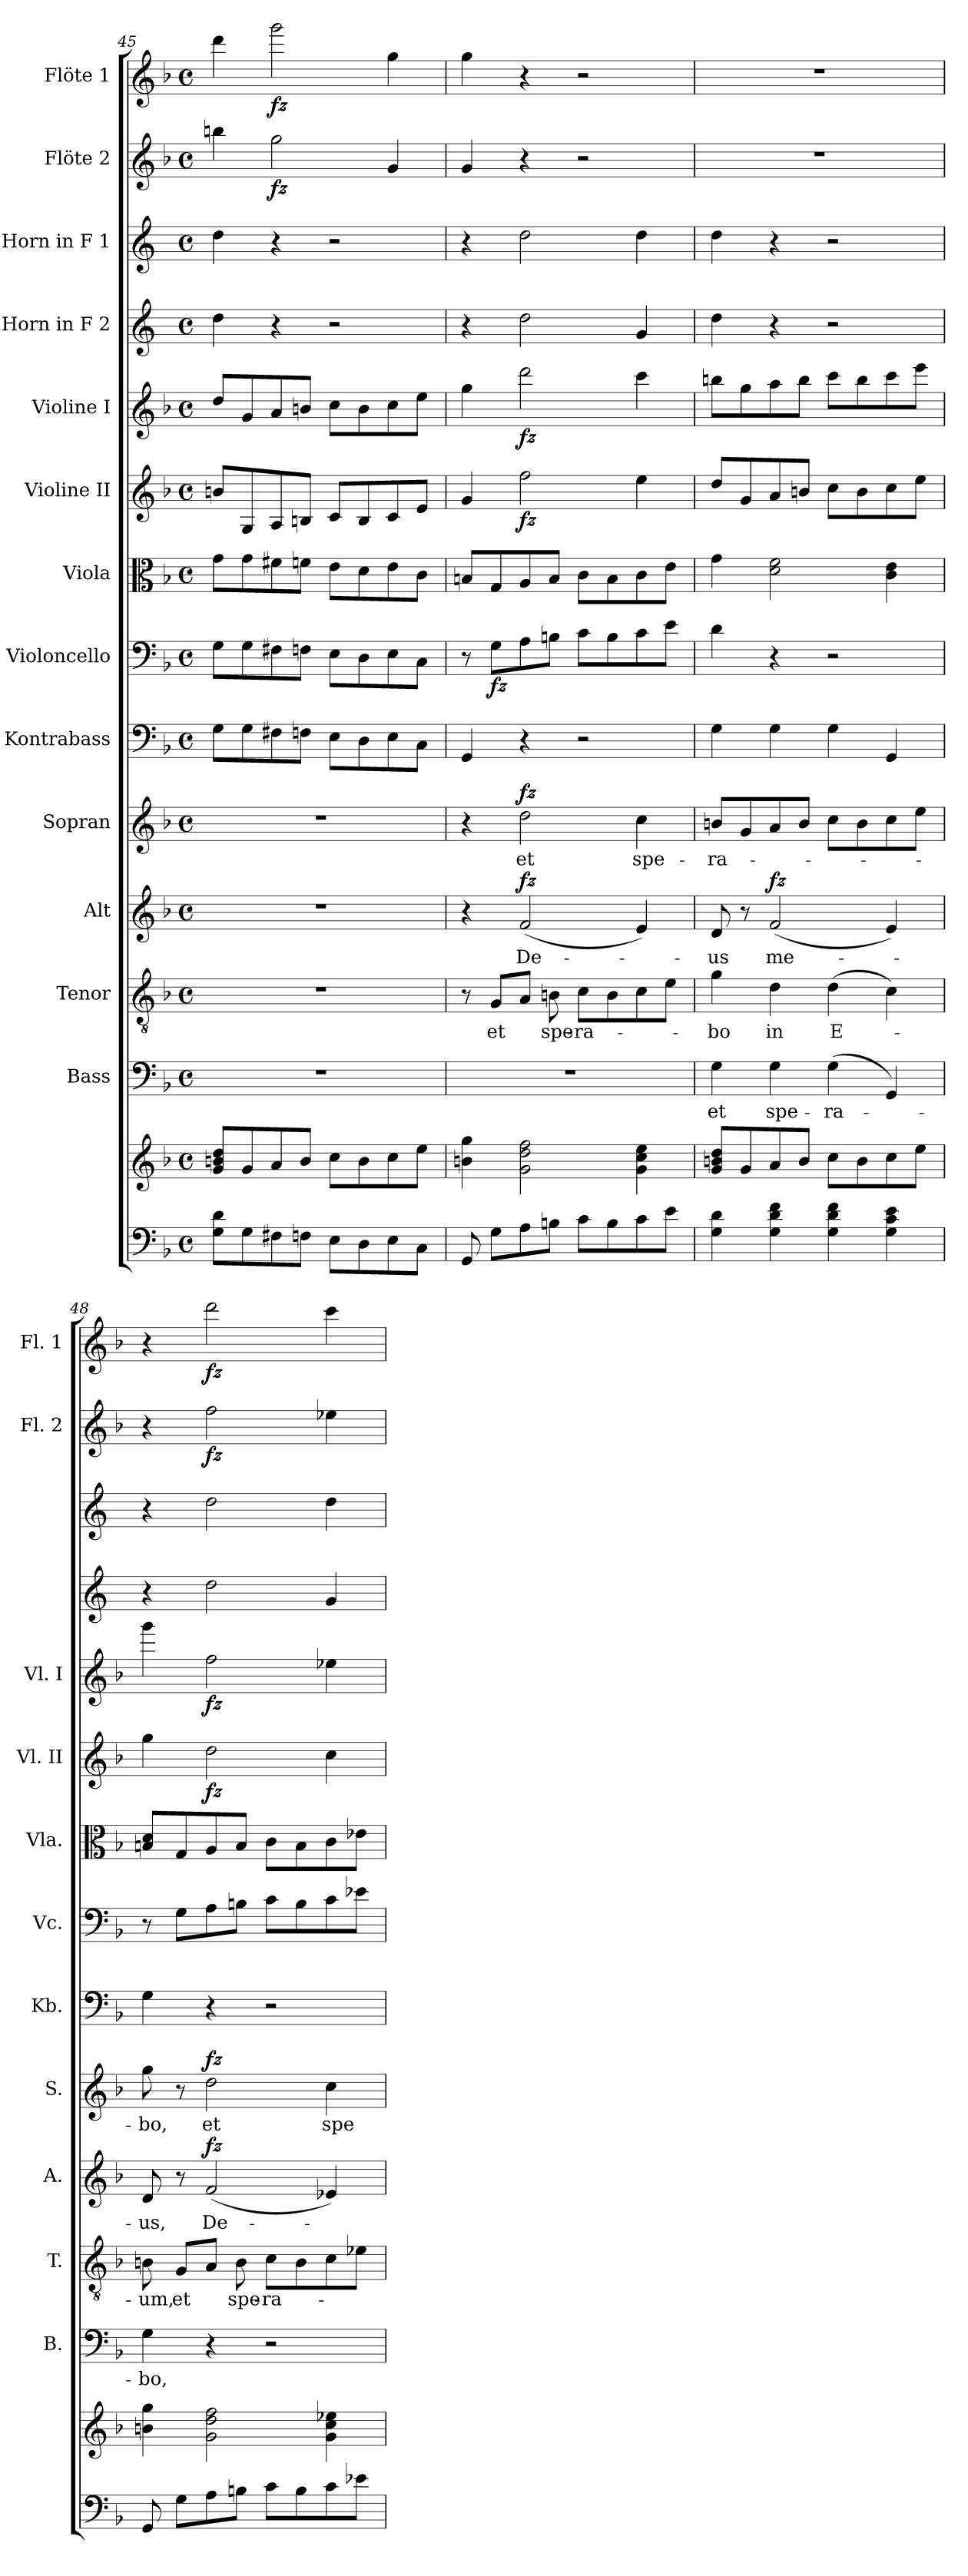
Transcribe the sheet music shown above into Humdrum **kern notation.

**kern	**kern	**kern	**text	**kern	**text	**kern	**text	**dynam	**kern	**text	**dynam	**kern	**kern	**dynam	**kern	**kern	**dynam	**kern	**dynam	**kern	**kern	**kern	**dynam	**kern	**dynam
*part14	*part14	*part13	*part13	*part12	*part12	*part11	*part11	*part11	*part10	*part10	*part10	*part9	*part8	*part8	*part7	*part6	*part6	*part5	*part5	*part4	*part3	*part2	*part2	*part1	*part1
*staff15	*staff14	*staff13	*staff13	*staff12	*staff12	*staff11	*staff11	*staff11	*staff10	*staff10	*staff10	*staff9	*staff8	*staff8	*staff7	*staff6	*staff6	*staff5	*staff5	*staff4	*staff3	*staff2	*staff2	*staff1	*staff1
*	*	*I"Bass	*	*I"Tenor	*	*I"Alt	*	*	*I"Sopran	*	*	*I"Kontrabass	*I"Violoncello	*	*I"Viola	*I"Violine II	*	*I"Violine I	*	*I"Horn in F 2	*I"Horn in F 1	*I"Flöte 2	*	*I"Flöte 1	*
*	*	*I'B.	*	*I'T.	*	*I'A.	*	*	*I'S.	*	*	*I'Kb.	*I'Vc.	*	*I'Vla.	*I'Vl. II	*	*I'Vl. I	*	*	*	*I'Fl. 2	*	*I'Fl. 1	*
*clefF4	*clefG2	*clefF4	*	*clefGv2	*	*clefG2	*	*	*clefG2	*	*	*clefF4	*clefF4	*	*clefC3	*clefG2	*	*clefG2	*	*clefG2	*clefG2	*clefG2	*	*clefG2	*
*	*	*	*	*	*	*	*	*	*	*	*	*ITrd7c12	*	*	*	*	*	*	*	*ITrd4c7	*ITrd4c7	*	*	*	*
*k[b-]	*k[b-]	*k[b-]	*	*k[b-]	*	*k[b-]	*	*	*k[b-]	*	*	*k[b-]	*k[b-]	*	*k[b-]	*k[b-]	*	*k[b-]	*	*k[b-]	*k[b-]	*k[b-]	*	*k[b-]	*
*F:	*F:	*F:	*	*F:	*	*F:	*	*	*F:	*	*	*F:	*F:	*	*F:	*F:	*	*F:	*	*F:	*F:	*F:	*	*F:	*
*M4/4	*M4/4	*M4/4	*	*M4/4	*	*M4/4	*	*	*M4/4	*	*	*M4/4	*M4/4	*	*M4/4	*M4/4	*	*M4/4	*	*M4/4	*M4/4	*M4/4	*	*M4/4	*
*met(c)	*met(c)	*met(c)	*	*met(c)	*	*met(c)	*	*	*met(c)	*	*	*met(c)	*met(c)	*	*met(c)	*met(c)	*	*met(c)	*	*met(c)	*met(c)	*met(c)	*	*met(c)	*
=45	=45	=45	=45	=45	=45	=45	=45	=45	=45	=45	=45	=45	=45	=45	=45	=45	=45	=45	=45	=45	=45	=45	=45	=45	=45
8G\ 8d\L	8g/ 8bn/ 8dd/L	1r	.	1r	.	1r	.	.	1r	.	.	8GG\L	8G\L	.	8g\L	8bn/L	.	8dd/L	.	4g\	4g\	4bbn\	.	4ddd\	.
8G\	8g/	.	.	.	.	.	.	.	.	.	.	8GG\	8G\	.	8g\	8G/	.	8g/	.	.	.	.	.	.	.
!	!	!	!	!	!	!	!	!	!	!	!	!	!	!	!	!	!	!	!	!	!	!	!LO:DY:b	!	!LO:DY:b
8F#X\	8a/	.	.	.	.	.	.	.	.	.	.	8FF#X\	8F#X\	.	8f#X\	8A/	.	8a/	.	4r	4r	2gg\	fz	2ggg\	fz
8Fn\J	8b/J	.	.	.	.	.	.	.	.	.	.	8FFn\J	8Fn\J	.	8fn\J	8Bn/J	.	8bn/J	.	.	.	.	.	.	.
8E\L	8cc\L	.	.	.	.	.	.	.	.	.	.	8EE\L	8E\L	.	8e\L	8c/L	.	8cc\L	.	2r	2r	.	.	.	.
8D\	8b\	.	.	.	.	.	.	.	.	.	.	8DD\	8D\	.	8d\	8B/	.	8b\	.	.	.	.	.	.	.
8E\	8cc\	.	.	.	.	.	.	.	.	.	.	8EE\	8E\	.	8e\	8c/	.	8cc\	.	.	.	4g/	.	4gg\	.
8C\J	8ee\J	.	.	.	.	.	.	.	.	.	.	8CC\J	8C\J	.	8c\J	8e/J	.	8ee\J	.	.	.	.	.	.	.
=46	=46	=46	=46	=46	=46	=46	=46	=46	=46	=46	=46	=46	=46	=46	=46	=46	=46	=46	=46	=46	=46	=46	=46	=46	=46
8GG/	4bn\ 4gg\	1r	.	8r	.	4r	.	.	4r	.	.	4GGG/	8r	.	8Bn/L	4g/	.	4gg\	.	4r	4r	4g/	.	4gg\	.
!	!	!	!	!	!LO:LY:b	!	!	!	!	!	!	!	!	!LO:DY:b	!	!	!	!	!	!	!	!	!	!	!
8G\L	.	.	.	8G/L	et	.	.	.	.	.	.	.	8G\L	fz	8G/	.	.	.	.	.	.	.	.	.	.
!	!	!	!	!	!	!	!LO:LY:b	!LO:DY:a	!	!LO:LY:b	!LO:DY:a	!	!	!	!	!	!LO:DY:b	!	!LO:DY:b	!	!	!	!	!	!
8A\	2g\ 2dd\ 2ff\	.	.	8A/J	.	(<2f/	De-	fz	2dd\	et	fz	4r	8A\	.	8A/	2ff\	fz	2ddd\	fz	2g\	2g\	4r	.	4r	.
!	!	!	!	!	!LO:LY:b	!	!	!	!	!	!	!	!	!	!	!	!	!	!	!	!	!	!	!	!
8Bn\J	.	.	.	8Bn\	spe-	.	.	.	.	.	.	.	8Bn\J	.	8B/J	.	.	.	.	.	.	.	.	.	.
!	!	!	!	!	!LO:LY:b	!	!	!	!	!	!	!	!	!	!	!	!	!	!	!	!	!	!	!	!
8c\L	.	.	.	8c\L	-ra-	.	.	.	.	.	.	2r	8c\L	.	8c\L	.	.	.	.	.	.	2r	.	2r	.
8B\	.	.	.	8B\	.	.	.	.	.	.	.	.	8B\	.	8B\	.	.	.	.	.	.	.	.	.	.
!	!	!	!	!	!	!	!	!	!	!LO:LY:b	!	!	!	!	!	!	!	!	!	!	!	!	!	!	!
8c\	4g\ 4cc\ 4ee\	.	.	8c\	.	4e/)	.	.	4cc\	spe-	.	.	8c\	.	8c\	4ee\	.	4ccc\	.	4c/	4g\	.	.	.	.
8e\J	.	.	.	8e\J	.	.	.	.	.	.	.	.	8e\J	.	8e\J	.	.	.	.	.	.	.	.	.	.
=47	=47	=47	=47	=47	=47	=47	=47	=47	=47	=47	=47	=47	=47	=47	=47	=47	=47	=47	=47	=47	=47	=47	=47	=47	=47
!	!	!	!LO:LY:b	!	!LO:LY:b	!	!LO:LY:b	!	!	!LO:LY:b	!	!	!	!	!	!	!	!	!	!	!	!	!	!	!
4G\ 4d\	8g/ 8bn/ 8dd/L	4G\	et	4g\	-bo	8d/	-us	.	8bn/L	-ra-	.	4GG\	4d\	.	4g\	8dd/L	.	8bbn\L	.	4g\	4g\	1r	.	1r	.
.	8g/	.	.	.	.	8r	.	.	8g/	.	.	.	.	.	.	8g/	.	8gg\	.	.	.	.	.	.	.
!	!	!	!LO:LY:b	!	!LO:LY:b	!	!LO:LY:b	!LO:DY:a	!	!	!	!	!	!	!	!	!	!	!	!	!	!	!	!	!
4G\ 4d\ 4f\	8a/	4G\	spe-	4d\	in	(<2f/	me-	fz	8a/	.	.	4GG\	4r	.	2d\ 2f\	8a/	.	8aa\	.	4r	4r	.	.	.	.
.	8b/J	.	.	.	.	.	.	.	8b/J	.	.	.	.	.	.	8bn/J	.	8bb\J	.	.	.	.	.	.	.
!	!	!	!LO:LY:b	!	!LO:LY:b	!	!	!	!	!	!	!	!	!	!	!	!	!	!	!	!	!	!	!	!
4G\ 4d\ 4f\	8cc\L	(>4G\	-ra-	(>4d\	E-	.	.	.	8cc\L	.	.	4GG\	2r	.	.	8cc\L	.	8ccc\L	.	2r	2r	.	.	.	.
.	8b\	.	.	.	.	.	.	.	8b\	.	.	.	.	.	.	8b\	.	8bb\	.	.	.	.	.	.	.
4G\ 4c\ 4e\	8cc\	4GG/)	.	4c\)	.	4e/)	.	.	8cc\	.	.	4GGG/	.	.	4c\ 4e\	8cc\	.	8ccc\	.	.	.	.	.	.	.
.	8ee\J	.	.	.	.	.	.	.	8ee\J	.	.	.	.	.	.	8ee\J	.	8eee\J	.	.	.	.	.	.	.
=48	=48	=48	=48	=48	=48	=48	=48	=48	=48	=48	=48	=48	=48	=48	=48	=48	=48	=48	=48	=48	=48	=48	=48	=48	=48
!	!	!	!LO:LY:b	!	!LO:LY:b	!	!LO:LY:b	!	!	!LO:LY:b	!	!	!	!	!	!	!	!	!	!	!	!	!	!	!
8GG/	4bn\ 4gg\	4G\	-bo,	8Bn\	-um,	8d/	-us,	.	8gg\	-bo,	.	4GG\	8r	.	8Bn/ 8d/L	4gg\	.	4ggg\	.	4r	4r	4r	.	4r	.
!	!	!	!	!	!LO:LY:b	!	!	!	!	!	!	!	!	!	!	!	!	!	!	!	!	!	!	!	!
8G\L	.	.	.	8G/L	et	8r	.	.	8r	.	.	.	8G\L	.	8G/	.	.	.	.	.	.	.	.	.	.
!	!	!	!	!	!	!	!LO:LY:b	!LO:DY:a	!	!LO:LY:b	!LO:DY:a	!	!	!	!	!	!LO:DY:b	!	!LO:DY:b	!	!	!	!LO:DY:b	!	!LO:DY:b
8A\	2g\ 2dd\ 2ff\	4r	.	8A/J	.	(<2f/	De-	fz	2dd\	et	fz	4r	8A\	.	8A/	2dd\	fz	2ff\	fz	2g\	2g\	2ff\	fz	2ddd\	fz
!	!	!	!	!	!LO:LY:b	!	!	!	!	!	!	!	!	!	!	!	!	!	!	!	!	!	!	!	!
8Bn\J	.	.	.	8B\	spe-	.	.	.	.	.	.	.	8Bn\J	.	8B/J	.	.	.	.	.	.	.	.	.	.
!	!	!	!	!	!LO:LY:b	!	!	!	!	!	!	!	!	!	!	!	!	!	!	!	!	!	!	!	!
8c\L	.	2r	.	8c\L	-ra-	.	.	.	.	.	.	2r	8c\L	.	8c\L	.	.	.	.	.	.	.	.	.	.
8B\	.	.	.	8B\	.	.	.	.	.	.	.	.	8B\	.	8B\	.	.	.	.	.	.	.	.	.	.
!	!	!	!	!	!	!	!	!	!	!LO:LY:b	!	!	!	!	!	!	!	!	!	!	!	!	!	!	!
8c\	4g\ 4cc\ 4ee-X\	.	.	8c\	.	4e-X/)	.	.	4cc\	spe-	.	.	8c\	.	8c\	4cc\	.	4ee-X\	.	4c/	4g\	4ee-X\	.	4ccc\	.
8e-X\J	.	.	.	8e-X\J	.	.	.	.	.	.	.	.	8e-X\J	.	8e-X\J	.	.	.	.	.	.	.	.	.	.
=	=	=	=	=	=	=	=	=	=	=	=	=	=	=	=	=	=	=	=	=	=	=	=	=	=
*-	*-	*-	*-	*-	*-	*-	*-	*-	*-	*-	*-	*-	*-	*-	*-	*-	*-	*-	*-	*-	*-	*-	*-	*-	*-
